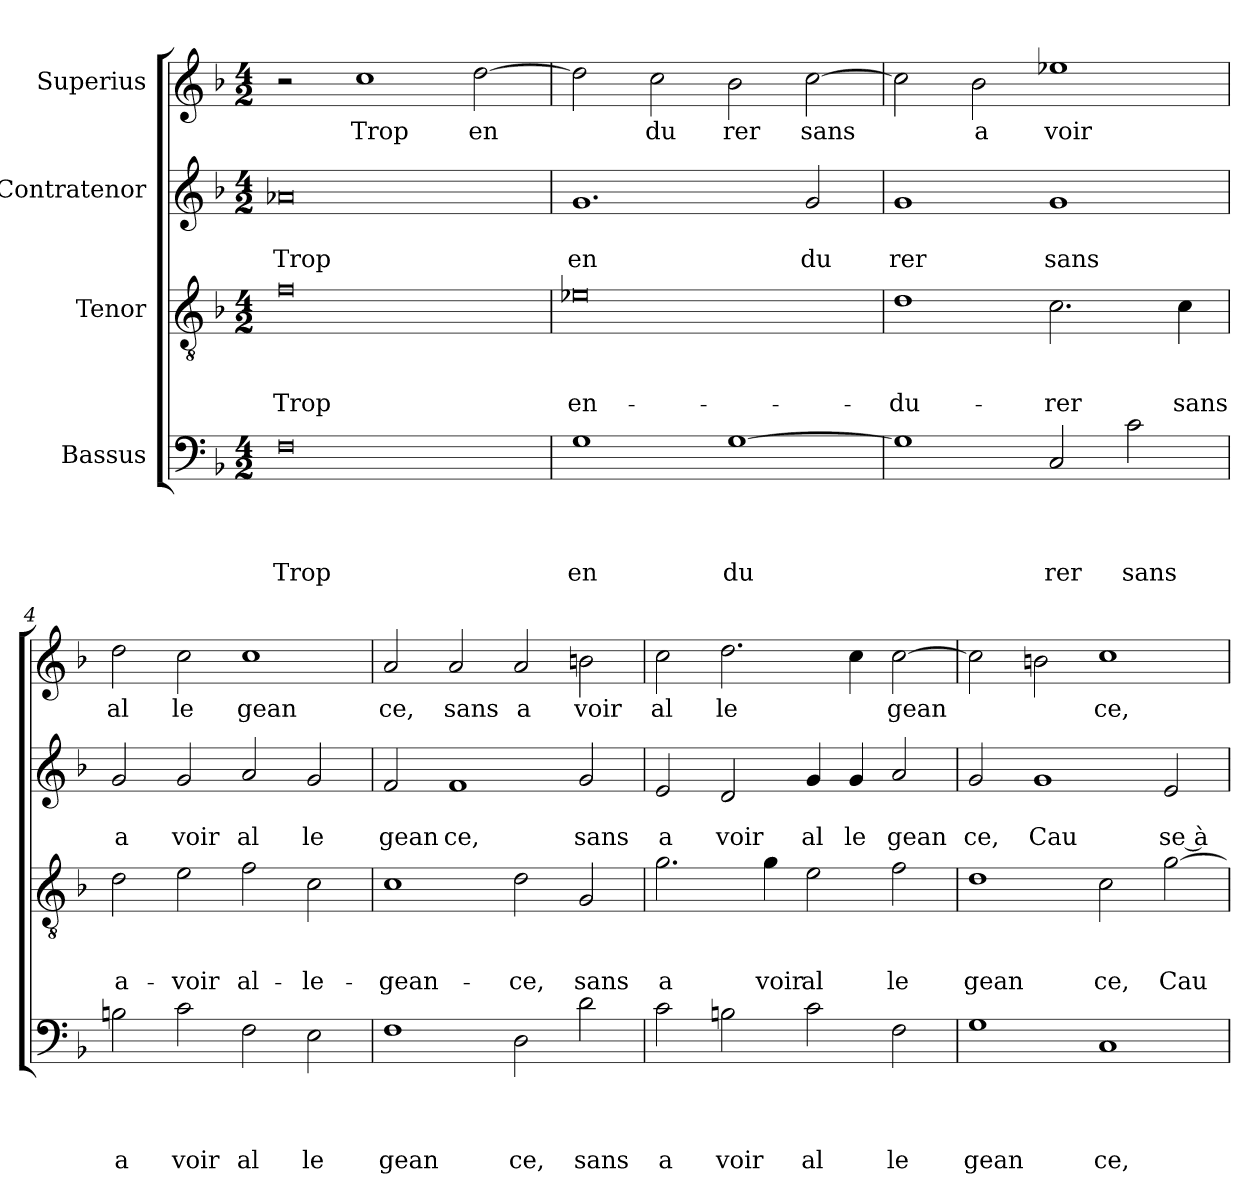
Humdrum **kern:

**kern	**text	**text	**text	**text	**kern	**text	**text	**text	**kern	**text	**text	**kern	**text
*part4	*part4	*part4	*part4	*part4	*part3	*part3	*part3	*part3	*part2	*part2	*part2	*part1	*part1
*staff4	*staff4	*staff4	*staff4	*staff4	*staff3	*staff3	*staff3	*staff3	*staff2	*staff2	*staff2	*staff1	*staff1
*I"Bassus	*	*	*	*	*I"Tenor	*	*	*	*I"Contratenor	*	*	*I"Superius	*
*clefF4	*	*	*	*	*clefGv2	*	*	*	*clefG2	*	*	*clefG2	*
*k[b-]	*	*	*	*	*k[b-]	*	*	*	*k[b-]	*	*	*k[b-]	*
*F:	*	*	*	*	*F:	*	*	*	*F:	*	*	*F:	*
*M4/2	*	*	*	*	*M4/2	*	*	*	*M4/2	*	*	*M4/2	*
=1	=1	=1	=1	=1	=1	=1	=1	=1	=1	=1	=1	=1	=1
!	!	!	!	!LO:LY:b	!	!	!	!LO:LY:b	!	!	!LO:LY:b	!	!
0F	.	.	.	Trop	0f	.	.	Trop	0a-X	.	Trop	2r	.
!	!	!	!	!	!	!	!	!	!	!	!	!	!LO:LY:b
.	.	.	.	.	.	.	.	.	.	.	.	1cc	Trop
!	!	!	!	!	!	!	!	!	!	!	!	!	!LO:LY:b
.	.	.	.	.	.	.	.	.	.	.	.	[>2dd\	en
=2	=2	=2	=2	=2	=2	=2	=2	=2	=2	=2	=2	=2	=2
!	!	!	!	!LO:LY:b	!	!	!	!LO:LY:b	!	!	!LO:LY:b	!	!
1G	.	.	.	en	0e-X	.	.	en-	1.g	.	en	2dd\]	.
!	!	!	!	!	!	!	!	!	!	!	!	!	!LO:LY:b
.	.	.	.	.	.	.	.	.	.	.	.	2cc\	du
!	!	!	!	!LO:LY:b	!	!	!	!	!	!	!	!	!LO:LY:b
[>1G	.	.	.	du	.	.	.	.	.	.	.	2b-\	rer
!	!	!	!	!	!	!	!	!	!	!	!LO:LY:b	!	!LO:LY:b
.	.	.	.	.	.	.	.	.	2g/	.	du	[>2cc\	sans
=3	=3	=3	=3	=3	=3	=3	=3	=3	=3	=3	=3	=3	=3
!	!	!	!	!	!	!	!	!LO:LY:b	!	!	!LO:LY:b	!	!
1G]	.	.	.	.	1d	.	.	-du-	1g	.	rer	2cc\]	.
!	!	!	!	!	!	!	!	!	!	!	!	!	!LO:LY:b
.	.	.	.	.	.	.	.	.	.	.	.	2b-\	a
!	!	!	!	!LO:LY:b	!	!	!	!LO:LY:b	!	!	!LO:LY:b	!	!LO:LY:b
2C/	.	.	.	rer	2.c\	.	.	-rer	1g	.	sans	1ee-X	voir
!	!	!	!	!LO:LY:b	!	!	!	!	!	!	!	!	!
2c\	.	.	.	sans	.	.	.	.	.	.	.	.	.
!	!	!	!	!	!	!	!	!LO:LY:b	!	!	!	!	!
.	.	.	.	.	4c\	.	.	sans	.	.	.	.	.
=4	=4	=4	=4	=4	=4	=4	=4	=4	=4	=4	=4	=4	=4
!	!	!	!	!LO:LY:b	!	!	!	!LO:LY:b	!	!	!LO:LY:b	!	!LO:LY:b
2Bn\	.	.	.	a	2d\	.	.	a-	2g/	.	a	2dd\	al
!	!	!	!	!LO:LY:b	!	!	!	!LO:LY:b	!	!	!LO:LY:b	!	!LO:LY:b
2c\	.	.	.	voir	2e\	.	.	-voir	2g/	.	voir	2cc\	le
!	!	!	!	!LO:LY:b	!	!	!	!LO:LY:b	!	!	!LO:LY:b	!	!LO:LY:b
2F\	.	.	.	al	2f\	.	.	al-	2a/	.	al	1cc	gean
!	!	!	!	!LO:LY:b	!	!	!	!LO:LY:b	!	!	!LO:LY:b	!	!
2E\	.	.	.	le	2c\	.	.	-le-	2g/	.	le	.	.
=5	=5	=5	=5	=5	=5	=5	=5	=5	=5	=5	=5	=5	=5
!	!	!	!	!LO:LY:b	!	!	!	!LO:LY:b	!	!	!LO:LY:b	!	!LO:LY:b
1F	.	.	.	gean	1c	.	.	-gean-	2f/	.	gean	2a/	ce,
!	!	!	!	!	!	!	!	!	!	!	!LO:LY:b	!	!LO:LY:b
.	.	.	.	.	.	.	.	.	1f	.	ce,	2a/	sans
!	!	!	!	!LO:LY:b	!	!	!	!LO:LY:b	!	!	!	!	!LO:LY:b
2D\	.	.	.	ce,	2d\	.	.	-ce,	.	.	.	2a/	a
!	!	!	!	!LO:LY:b	!	!	!	!LO:LY:b	!	!	!LO:LY:b	!	!LO:LY:b
2d\	.	.	.	sans	2G/	.	.	sans	2g/	.	sans	2bn\	voir
!!LO:LB:g=z
=6	=6	=6	=6	=6	=6	=6	=6	=6	=6	=6	=6	=6	=6
!	!	!	!	!LO:LY:b	!	!	!	!LO:LY:b	!	!	!LO:LY:b	!	!LO:LY:b
2c\	.	.	.	a	2.g\	.	.	a	2e/	.	a	2cc\	al
!	!	!	!	!LO:LY:b	!	!	!	!	!	!	!LO:LY:b	!	!LO:LY:b
2Bn\	.	.	.	voir	.	.	.	.	2d/	.	voir	2.dd\	le
!	!	!	!	!	!	!	!	!LO:LY:b	!	!	!	!	!
.	.	.	.	.	4g\	.	.	voir	.	.	.	.	.
!	!	!	!	!LO:LY:b	!	!	!	!LO:LY:b	!	!	!LO:LY:b	!	!
2c\	.	.	.	al	2e\	.	.	al	4g/	.	al	.	.
!	!	!	!	!	!	!	!	!	!	!	!LO:LY:b	!	!
.	.	.	.	.	.	.	.	.	4g/	.	le	4cc\	.
!	!	!	!	!LO:LY:b	!	!	!	!LO:LY:b	!	!	!LO:LY:b	!	!LO:LY:b
2F\	.	.	.	le	2f\	.	.	le	2a/	.	gean	[>2cc\	gean
=7	=7	=7	=7	=7	=7	=7	=7	=7	=7	=7	=7	=7	=7
!	!	!	!	!LO:LY:b	!	!	!	!LO:LY:b	!	!	!LO:LY:b	!	!
1G	.	.	.	gean	1d	.	.	gean	2g/	.	ce,	2cc\]	.
!	!	!	!	!	!	!	!	!	!	!	!LO:LY:b	!	!
.	.	.	.	.	.	.	.	.	1g	.	Cau	2b\	.
!	!	!	!	!LO:LY:b	!	!	!	!LO:LY:b	!	!	!	!	!LO:LY:b
1C	.	.	.	ce,	2c\	.	.	ce,	.	.	.	1cc	ce,
!	!	!	!	!	!	!	!	!LO:LY:b	!	!	!LO:LY:b:rj	!	!
.	.	.	.	.	[>2g\	.	.	Cau	2e/	.	se à	.	.
=	=	=	=	=	=	=	=	=	=	=	=	=	=
*-	*-	*-	*-	*-	*-	*-	*-	*-	*-	*-	*-	*-	*-
